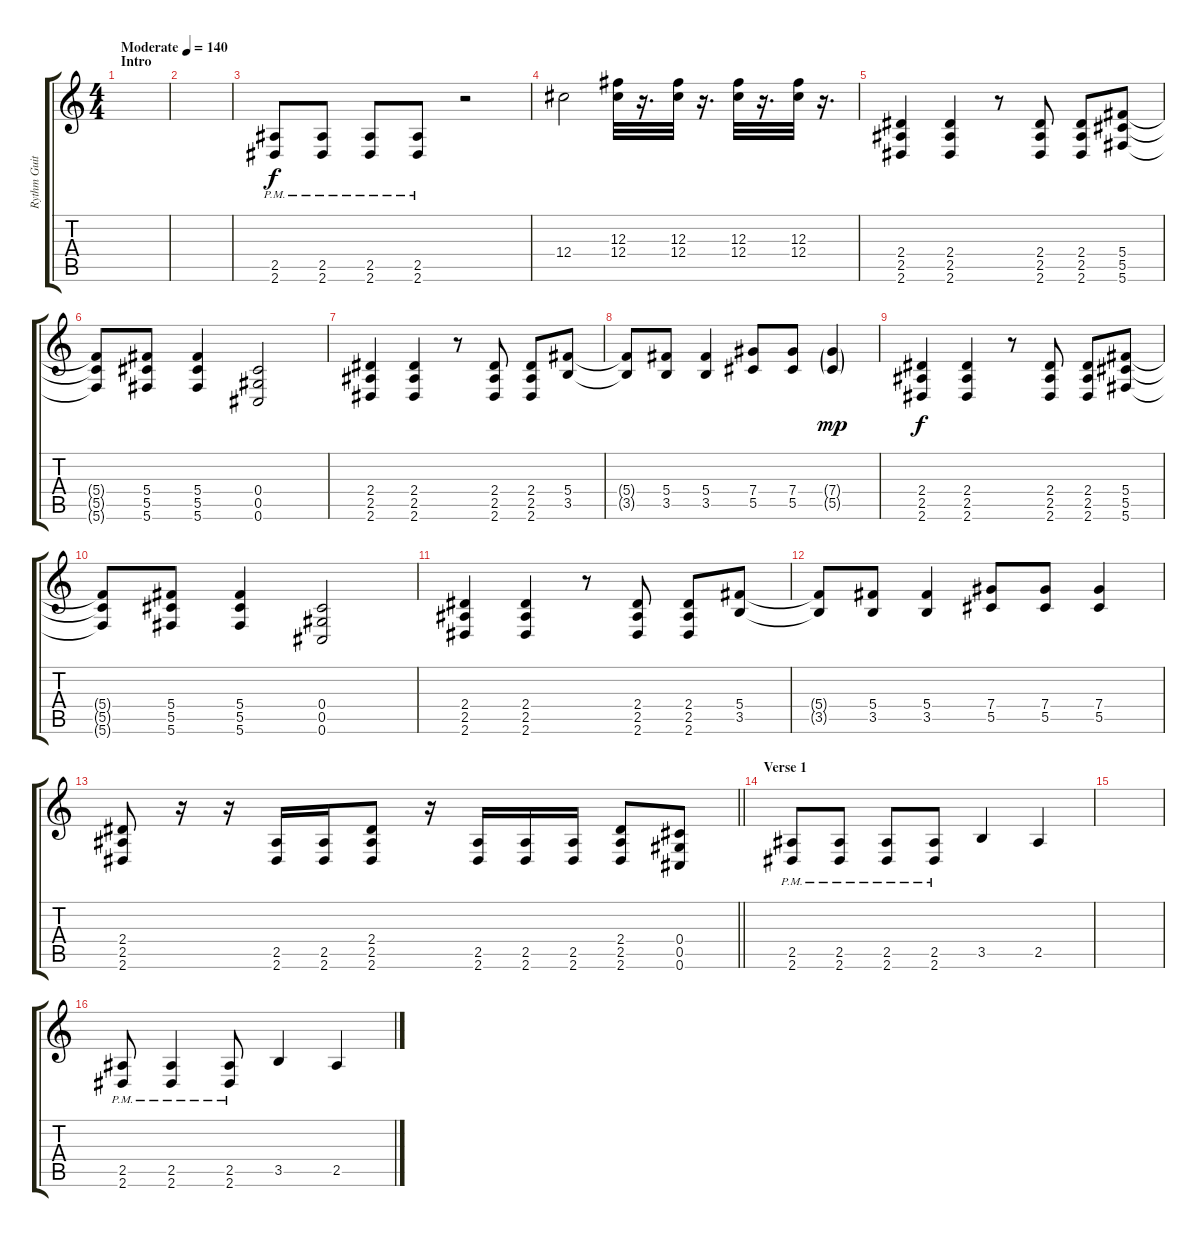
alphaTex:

\track ("Rythm Guitar" "Rythm Guit") {instrument overdrivenguitar}
\staff {score tabs}
\tuning (Eb4 Bb3 Gb3 Db3 Ab2 Db2) {hide}
\ts (4 4)
\section ("" "Intro")
\tempo (140 "Moderate")
\clef g2
\ks c
|
|
(2.5{pm} 2.6{pm}).8 (2.5{pm} 2.6{pm}).8 (2.5{pm} 2.6{pm}).8 (2.5{pm} 2.6{pm}).8 r.2{volume 0} |
12.4.2{volume 16} (12.3 12.4).32 r.16{d} (12.3 12.4).32 r.16{d} (12.3 12.4).32 r.16{d} (12.3 12.4).32 r.16{d} |
(2.4 2.5 2.6).4 (2.4 2.5 2.6).4 r.8 (2.4 2.5 2.6).8 (2.4 2.5 2.6).8 (5.4 5.5 5.6).8 |
(5.4{t} 5.5{t} 5.6{t}).8 (5.4 5.5 5.6).8 (5.4 5.5 5.6).4 (0.4 0.5 0.6).2 |
(2.4 2.5 2.6).4 (2.4 2.5 2.6).4 r.8 (2.4 2.5 2.6).8 (2.4 2.5 2.6).8 (5.4 3.5).8 |
(5.4{t} 3.5{t}).8 (5.4 3.5).8 (5.4 3.5).4 (7.4 5.5).8 (7.4 5.5).8 (7.4{g} 5.5{g}).4{dy mp} |
(2.4 2.5 2.6).4{dy f} (2.4 2.5 2.6).4 r.8 (2.4 2.5 2.6).8 (2.4 2.5 2.6).8 (5.4 5.5 5.6).8 |
(5.4{t} 5.5{t} 5.6{t}).8 (5.4 5.5 5.6).8 (5.4 5.5 5.6).4 (0.4 0.5 0.6).2 |
(2.4 2.5 2.6).4 (2.4 2.5 2.6).4 r.8 (2.4 2.5 2.6).8 (2.4 2.5 2.6).8 (5.4 3.5).8 |
(5.4{t} 3.5{t}).8 (5.4 3.5).8 (5.4 3.5).4 (7.4 5.5).8 (7.4 5.5).8 (7.4 5.5).4 |
\barLineRight lightlight
(2.4 2.5 2.6).8{volume 6 balance 16} r.16 r.16 (2.5 2.6).16 (2.5 2.6).16 (2.4 2.5 2.6).8 r.16 (2.5 2.6).16 (2.5 2.6).16 (2.5 2.6).16 (2.4 2.5 2.6).8 (0.4 0.5 0.6).8 |
\section ("" "Verse 1")
(2.5{pm} 2.6{pm}).8{volume 13 balance 8} (2.5{pm} 2.6{pm}).8 (2.5{pm} 2.6{pm}).8 (2.5{pm} 2.6{pm}).8 3.5.4 2.5.4 |
|
(2.5{pm} 2.6{pm}).8 (2.5{pm} 2.6{pm}).4 (2.5{pm} 2.6{pm}).8 3.5.4 2.5.4
